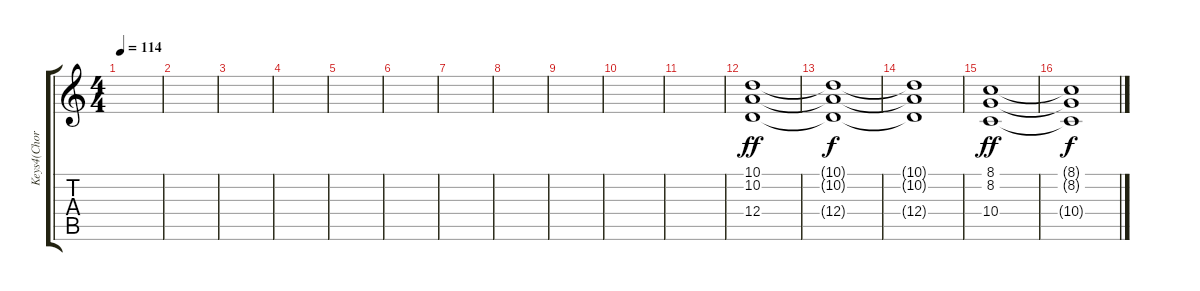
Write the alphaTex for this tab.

\track ("Keys4(Chorus)" "Keys4(Chor") {instrument pad4choir}
\staff {score tabs}
\tuning (E4 B3 G3 D3 A2 E2) {hide}
\ts (4 4)
\tempo 114
\clef g2
\ks c
|
|
|
|
|
|
|
|
|
|
|
(10.1 10.2 12.4).1{dy ff volume 8} |
(10.1{t} 10.2{t} 12.4{t}).1{dy f} |
(10.1{t} 10.2{t} 12.4{t}).1 |
(8.1 8.2 10.4).1{dy ff volume 15} |
(8.1{t} 8.2{t} 10.4{t}).1{dy f}
